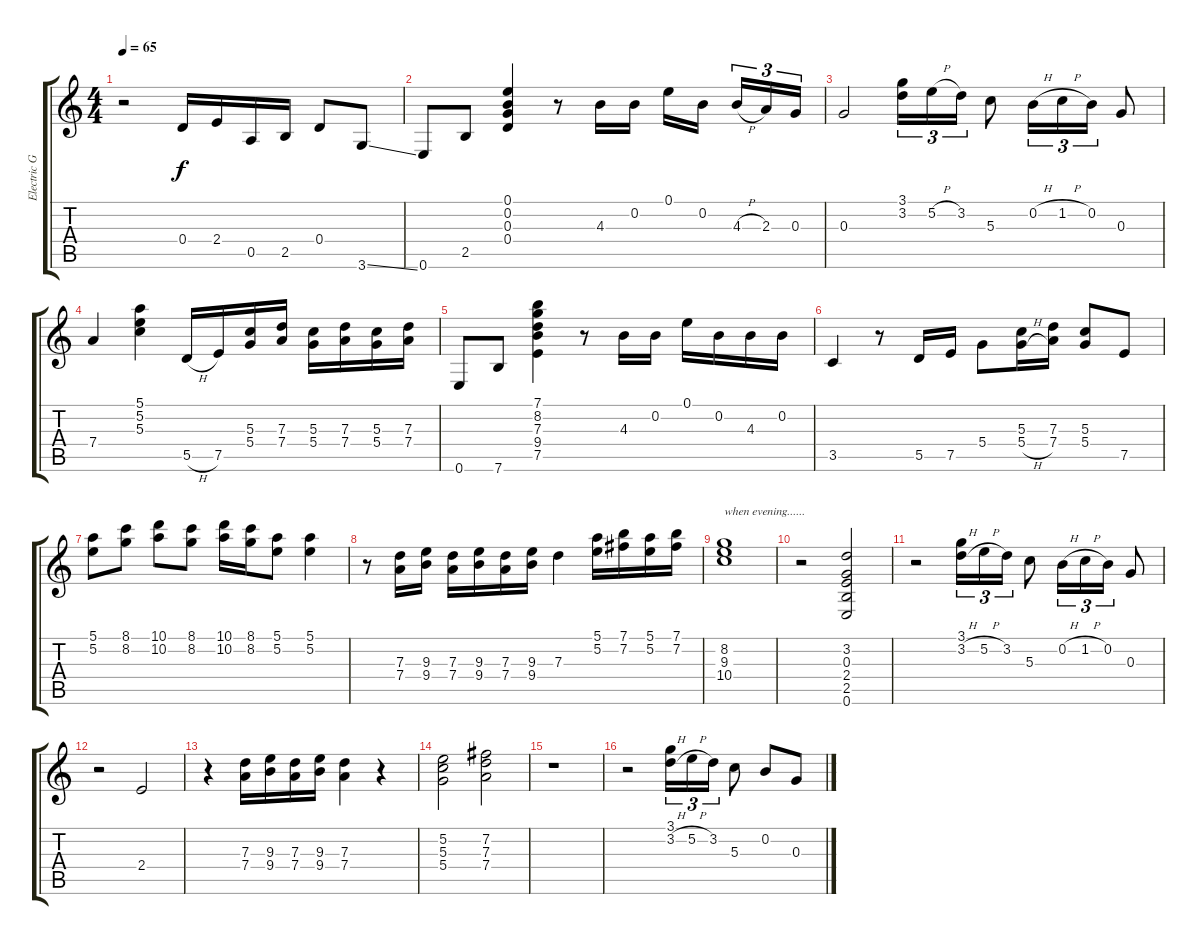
\track ("Electric Guitar 1" "Electric G") {instrument electricguitarclean}
\staff {score tabs}
\tuning (E4 B3 G3 D3 A2 E2) {hide}
\ts (4 4)
\tempo 65
\clef g2
\ks c
r.2{dy f instrument electricguitarclean} 0.4.16 2.4.16 0.5.16 2.5.16 0.4.8 3.6{ss}.8 |
0.6.8 2.5.8 (0.1 0.2 0.3 0.4).4 r.8 4.3.16 0.2.16 0.1.16 0.2.16{beam splitsecondary} 4.3{h}.16{tu (3 2)} 2.3.16{tu (3 2)} 0.3.16{tu (3 2)} |
0.3.2 (3.1 3.2).16{tu (3 2)} 5.2{h}.16{tu (3 2)} 3.2.16{tu (3 2)} 5.3.8 0.2{h}.16{tu (3 2)} 1.2{h}.16{tu (3 2)} 0.2.16{tu (3 2)} 0.3.8 |
7.4.4 (5.1 5.2 5.3).4 5.5{h}.16 7.5.16 (5.3 5.4).16 (7.3 7.4).16 (5.3 5.4).16 (7.3 7.4).16 (5.3 5.4).16 (7.3 7.4).16 |
0.6.8 7.6.8 (7.1 8.2 7.3 9.4 7.5).4 r.8 4.3.16 0.2.16 0.1.16 0.2.16 4.3.16 0.2.16 |
3.5.4 r.8 5.5.16 7.5.16 5.4.8 (5.3 5.4{h}).16 (7.3 7.4).16 (5.3 5.4).8 7.5.8 |
(5.1 5.2).8 (8.1 8.2).8 (10.1 10.2).8 (8.1 8.2).8 (10.1 10.2).16 (8.1 8.2).16 (5.1 5.2).8 (5.1 5.2).4 |
r.8 (7.3 7.4).16 (9.3 9.4).16 (7.3 7.4).16 (9.3 9.4).16 (7.3 7.4).16 (9.3 9.4).16 7.3.4 (5.1 5.2).16 (7.1 7.2).16 (5.1 5.2).16 (7.1 7.2).16 |
(8.2 9.3 10.4).1{txt "when evening......"} |
r.2 (3.2 0.3 2.4 2.5 0.6).2 |
r.2 (3.1 3.2{h}).16{tu (3 2)} 5.2{h}.16{tu (3 2)} 3.2.16{tu (3 2)} 5.3.8 0.2{h}.16{tu (3 2)} 1.2{h}.16{tu (3 2)} 0.2.16{tu (3 2)} 0.3.8 |
r.2 2.4.2 |
r.4 (7.3 7.4).16 (9.3 9.4).16 (7.3 7.4).16 (9.3 9.4).16 (7.3 7.4).4 r.4 |
(5.2 5.3 5.4).2 (7.2 7.3 7.4).2 |
r.1 |
r.2 (3.1 3.2{h}).16{tu (3 2)} 5.2{h}.16{tu (3 2)} 3.2.16{tu (3 2)} 5.3.8 0.2.8 0.3.8
